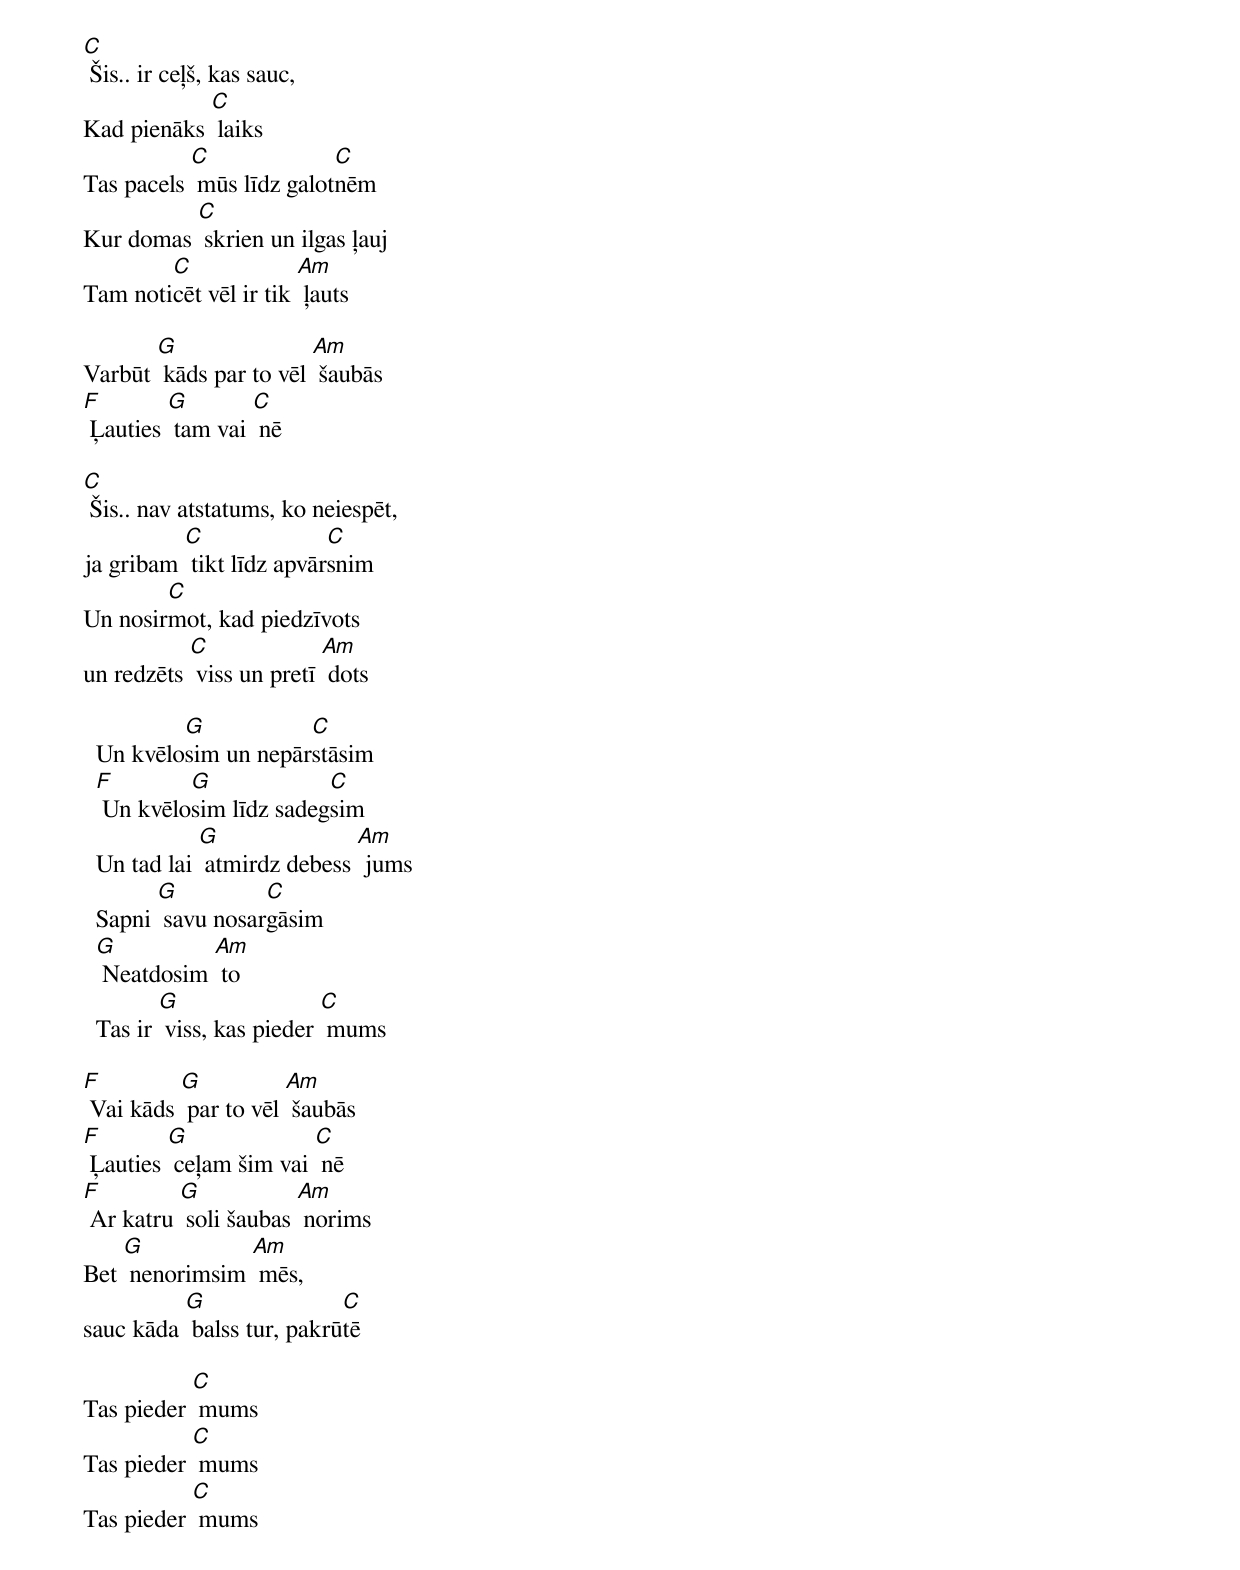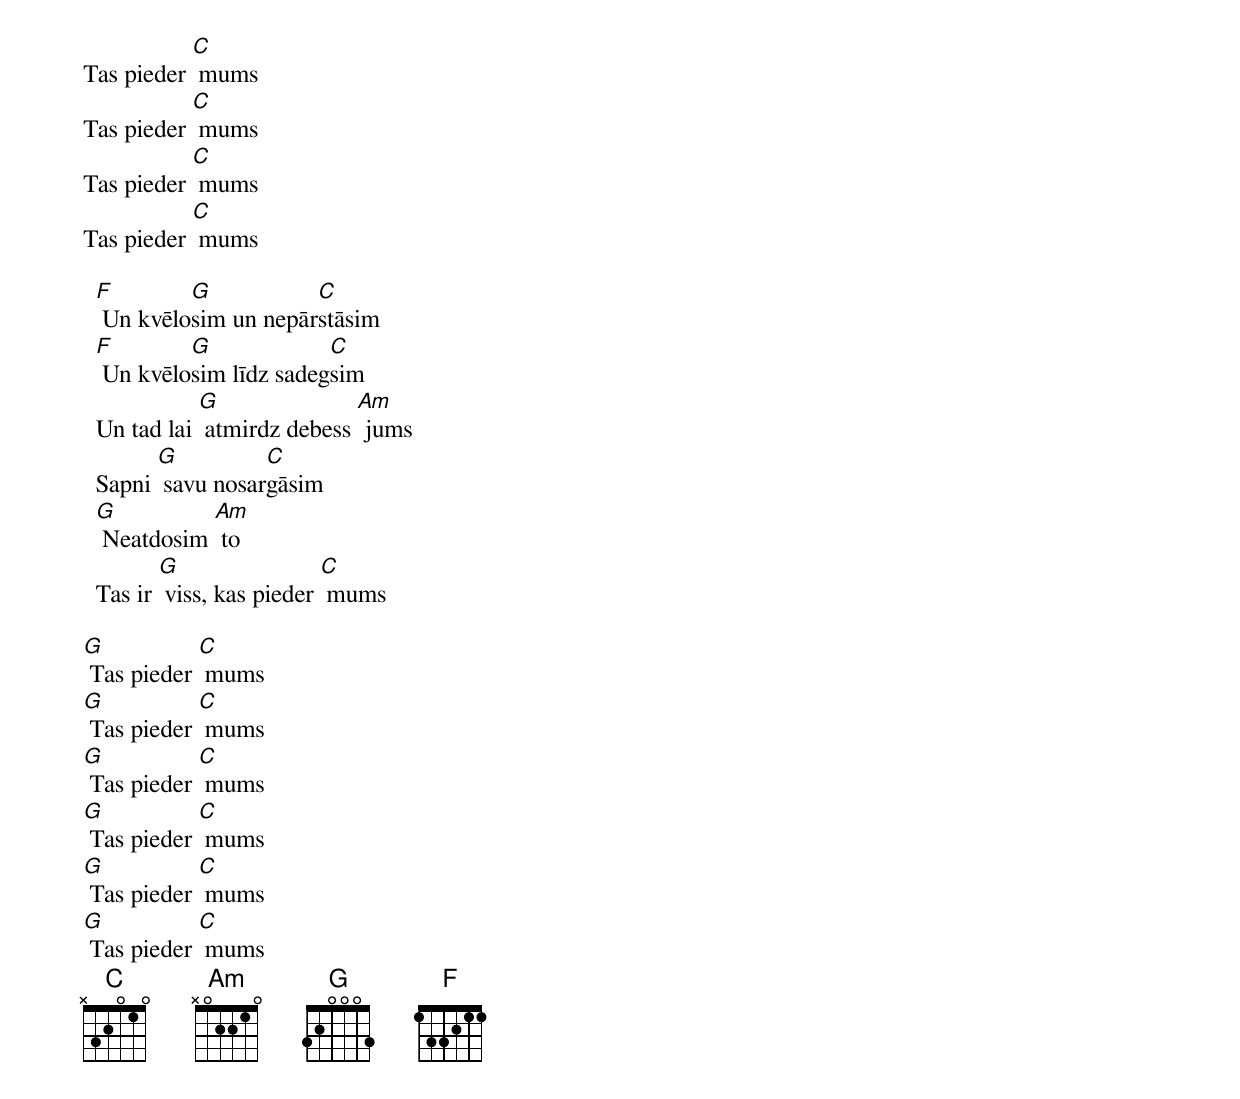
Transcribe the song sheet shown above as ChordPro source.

[C] Šis.. ir ceļš, kas sauc,
Kad pienāks [C] laiks
Tas pacels [C] mūs līdz galot[C]nēm
Kur domas [C] skrien un ilgas ļauj
Tam noti[C]cēt vēl ir tik [Am] ļauts

Varbūt [G] kāds par to vēl [Am] šaubās
[F] Ļauties [G] tam vai [C] nē

[C] Šis.. nav atstatums, ko neiespēt,
ja gribam [C] tikt līdz apvār[C]snim
Un nosir[C]mot, kad piedzīvots
un redzēts [C] viss un pretī [Am] dots

  Un kvēlo[G]sim un nepār[C]stāsim
  [F] Un kvēlo[G]sim līdz sadeg[C]sim
  Un tad lai [G] atmirdz debess [Am] jums
  Sapni [G] savu nosar[C]gāsim
  [G] Neatdosim [Am] to
  Tas ir [G] viss, kas pieder [C] mums

[F] Vai kāds [G] par to vēl [Am] šaubās
[F] Ļauties [G] ceļam šim vai [C] nē
[F] Ar katru [G] soli šaubas [Am] norims
Bet [G] nenorimsim [Am] mēs,
sauc kāda [G] balss tur, pakrū[C]tē

Tas pieder [C] mums
Tas pieder [C] mums
Tas pieder [C] mums
Tas pieder [C] mums
Tas pieder [C] mums
Tas pieder [C] mums
Tas pieder [C] mums

  [F] Un kvēlo[G]sim un nepār[C]stāsim
  [F] Un kvēlo[G]sim līdz sadeg[C]sim
  Un tad lai [G] atmirdz debess [Am] jums
  Sapni [G] savu nosar[C]gāsim
  [G] Neatdosim [Am] to
  Tas ir [G] viss, kas pieder [C] mums

[G] Tas pieder [C] mums
[G] Tas pieder [C] mums
[G] Tas pieder [C] mums
[G] Tas pieder [C] mums
[G] Tas pieder [C] mums
[G] Tas pieder [C] mums
